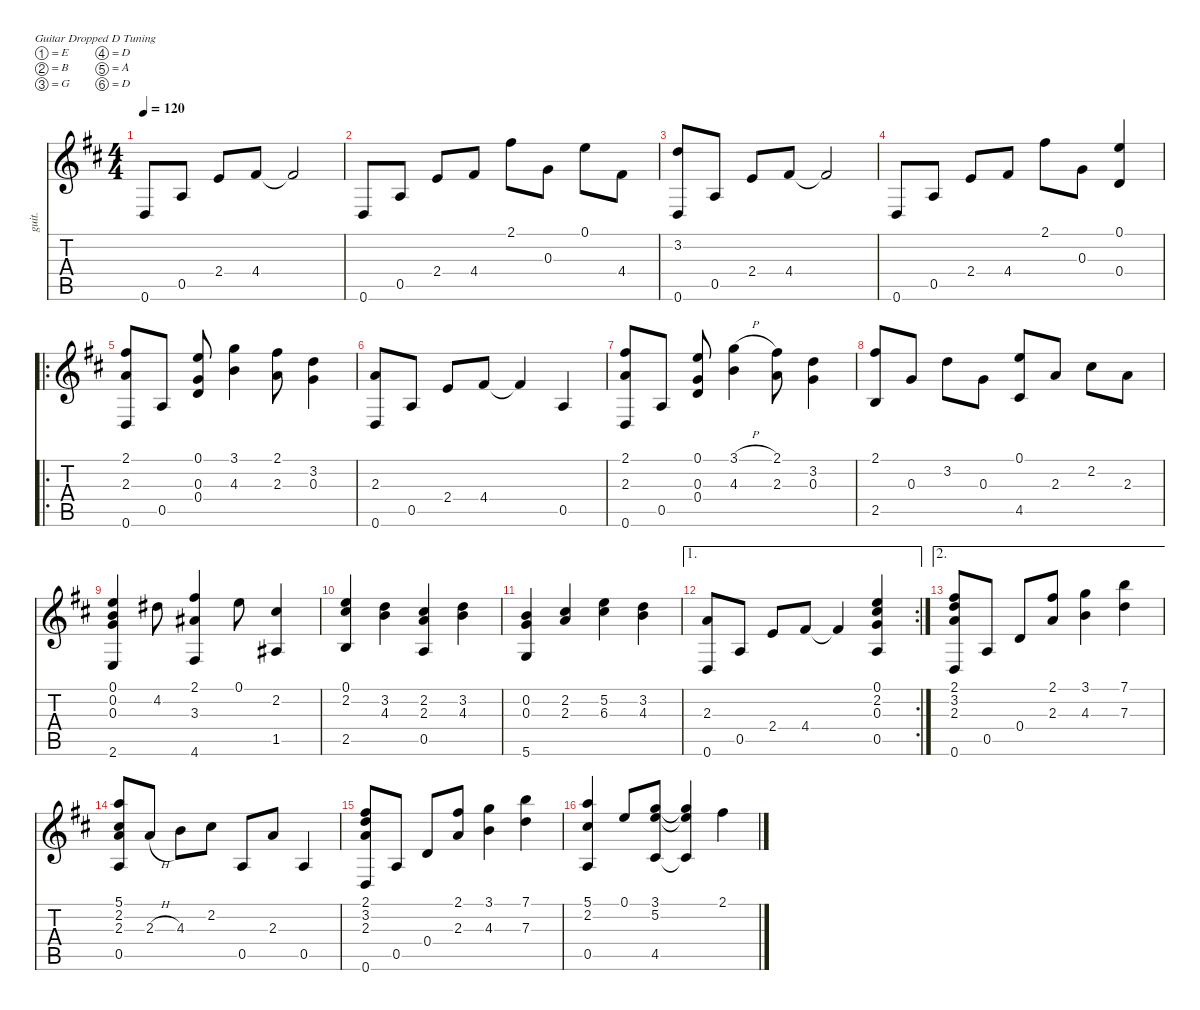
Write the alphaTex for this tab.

\defaultSystemsLayout 4
\hideDynamics
\bracketExtendMode nobrackets
\otherSystemsTrackNameOrientation horizontal
\track ("Guitar" "guit.") {defaultSystemsLayout 4 instrument electricguitarclean}
\staff {score tabs}
\tuning (E4 B3 G3 D3 A2 D2)
\ts (4 4)
\beaming (8 2 2 2 2)
\tempo 120
\clef g2
\ks d
0.6{acc forcenatural}.8{dy f instrument electricguitarclean beam Up} 0.5{acc forcenatural}.8{beam Up} 2.4{acc forcenatural}.8{beam Up} 4.4{acc #}.8{beam Up} 4.4{t acc #}.2{beam Up} |
0.6{acc forcenatural}.8{beam Up} 0.5{acc forcenatural}.8{beam Up} 2.4{acc forcenatural}.8{beam Up} 4.4{acc #}.8{beam Up} 2.1{acc #}.8{beam Down} 0.3{acc forcenatural}.8{beam Down} 0.1{acc forcenatural}.8{beam Down} 4.4{acc #}.8{beam Down} |
(3.2{acc forcenatural} 0.6{acc forcenatural}).8{beam Up} 0.5{acc forcenatural}.8{beam Up} 2.4{acc forcenatural}.8{beam Up} 4.4{acc #}.8{beam Up} 4.4{t acc #}.2{beam Up} |
0.6{acc forcenatural}.8{beam Up} 0.5{acc forcenatural}.8{beam Up} 2.4{acc forcenatural}.8{beam Up} 4.4{acc #}.8{beam Up} 2.1{acc #}.8{beam Down} 0.3{acc forcenatural}.8{beam Down} (0.1{acc forcenatural} 0.4{acc forcenatural}).4{beam Up} |
\ro
(2.1{acc #} 2.3{acc forcenatural} 0.6{acc forcenatural}).8{beam Up} 0.5{acc forcenatural}.8{beam Up} (0.1{acc forcenatural} 0.3{acc forcenatural} 0.4{acc forcenatural}).8{beam Up} (3.1{acc forcenatural} 4.3{acc forcenatural}).4{beam Down} (2.1{acc #} 2.3{acc forcenatural}).8{beam Down} (3.2{acc forcenatural} 0.3{acc forcenatural}).4{beam Down} |
(2.3{acc forcenatural} 0.6{acc forcenatural}).8{beam Up} 0.5{acc forcenatural}.8{beam Up} 2.4{acc forcenatural}.8{beam Up} 4.4{acc #}.8{beam Up} 4.4{t acc #}.4{beam Up} 0.5{acc forcenatural}.4{beam Up} |
(2.1{acc #} 2.3{acc forcenatural} 0.6{acc forcenatural}).8{beam Up} 0.5{acc forcenatural}.8{beam Up} (0.1{acc forcenatural} 0.3{acc forcenatural} 0.4{acc forcenatural}).8{beam Up} (3.1{h acc forcenatural} 4.3{acc forcenatural}).4{beam Down} (2.1{acc #} 2.3{acc forcenatural}).8{beam Down} (3.2{acc forcenatural} 0.3{acc forcenatural}).4{beam Down} |
(2.1{acc #} 2.5{acc forcenatural}).8{beam Up} 0.3{acc forcenatural}.8{beam Up} 3.2{acc forcenatural}.8{beam Down} 0.3{acc forcenatural}.8{beam Down} (0.1{acc forcenatural} 4.5{acc #}).8{beam Up} 2.3{acc forcenatural}.8{beam Up} 2.2{acc #}.8{beam Down} 2.3{acc forcenatural}.8{beam Down} |
(0.1{acc forcenatural} 0.2{acc forcenatural} 0.3{acc forcenatural} 2.6{acc forcenatural}).4{beam Up} 4.2{acc #}.8{beam Down} (2.1{acc #} 3.3{acc #} 4.6{acc #}).4{beam Up} 0.1{acc forcenatural}.8{beam Down} (2.2{acc #} 1.5{acc #}).4{beam Up} |
(0.1{acc forcenatural} 2.2{acc #} 2.5{acc forcenatural}).4{beam Up} (3.2{acc forcenatural} 4.3{acc forcenatural}).4{beam Down} (2.2{acc #} 2.3{acc forcenatural} 0.5{acc forcenatural}).4{beam Up} (3.2{acc forcenatural} 4.3{acc forcenatural}).4{beam Down} |
(0.2{acc forcenatural} 0.3{acc forcenatural} 5.6{acc forcenatural}).4{beam Up} (2.2{acc #} 2.3{acc forcenatural}).4{beam Up} (5.2{acc forcenatural} 6.3{acc #}).4{beam Down} (3.2{acc forcenatural} 4.3{acc forcenatural}).4{beam Down} |
\ae 1
\rc 2
(2.3{acc forcenatural} 0.6{acc forcenatural}).8{beam Up} 0.5{acc forcenatural}.8{beam Up} 2.4{acc forcenatural}.8{beam Up} 4.4{acc #}.8{beam Up} 4.4{t acc #}.4{beam Up} (0.1{acc forcenatural} 2.2{acc #} 0.3{acc forcenatural} 0.5{acc forcenatural}).4{beam Up} |
\ae 2
(2.1{acc #} 3.2{acc forcenatural} 2.3{acc forcenatural} 0.6{acc forcenatural}).8{beam Up} 0.5{acc forcenatural}.8{beam Up} 0.4{acc forcenatural}.8{beam Up} (2.1{acc #} 2.3{acc forcenatural}).8{beam Up} (3.1{acc forcenatural} 4.3{acc forcenatural}).4{beam Down} (7.1{acc forcenatural} 7.3{acc forcenatural}).4{beam Down} |
(5.1{acc forcenatural} 2.2{acc #} 2.3{acc forcenatural} 0.5{acc forcenatural}).8{beam Up} 2.3{h acc forcenatural}.8{beam Up} 4.3{acc forcenatural}.8{beam Down} 2.2{acc #}.8{beam Down} 0.5{acc forcenatural}.8{beam Up} 2.3{acc forcenatural}.8{beam Up} 0.5{acc forcenatural}.4{beam Up} |
(2.1{acc #} 3.2{acc forcenatural} 2.3{acc forcenatural} 0.6{acc forcenatural}).8{beam Up} 0.5{acc forcenatural}.8{beam Up} 0.4{acc forcenatural}.8{beam Up} (2.1{acc #} 2.3{acc forcenatural}).8{beam Up} (3.1{acc forcenatural} 4.3{acc forcenatural}).4{beam Down} (7.1{acc forcenatural} 7.3{acc forcenatural}).4{beam Down} |
(5.1{acc forcenatural} 2.2{acc #} 0.5{acc forcenatural}).4{beam Up} 0.1{acc forcenatural}.8{beam Up} (3.1{acc forcenatural} 5.2{acc forcenatural} 4.5{acc #}).8{beam Up} (3.1{t acc forcenatural} 5.2{t acc forcenatural} 4.5{t acc #}).4{beam Up} 2.1{acc #}.4{beam Down}
